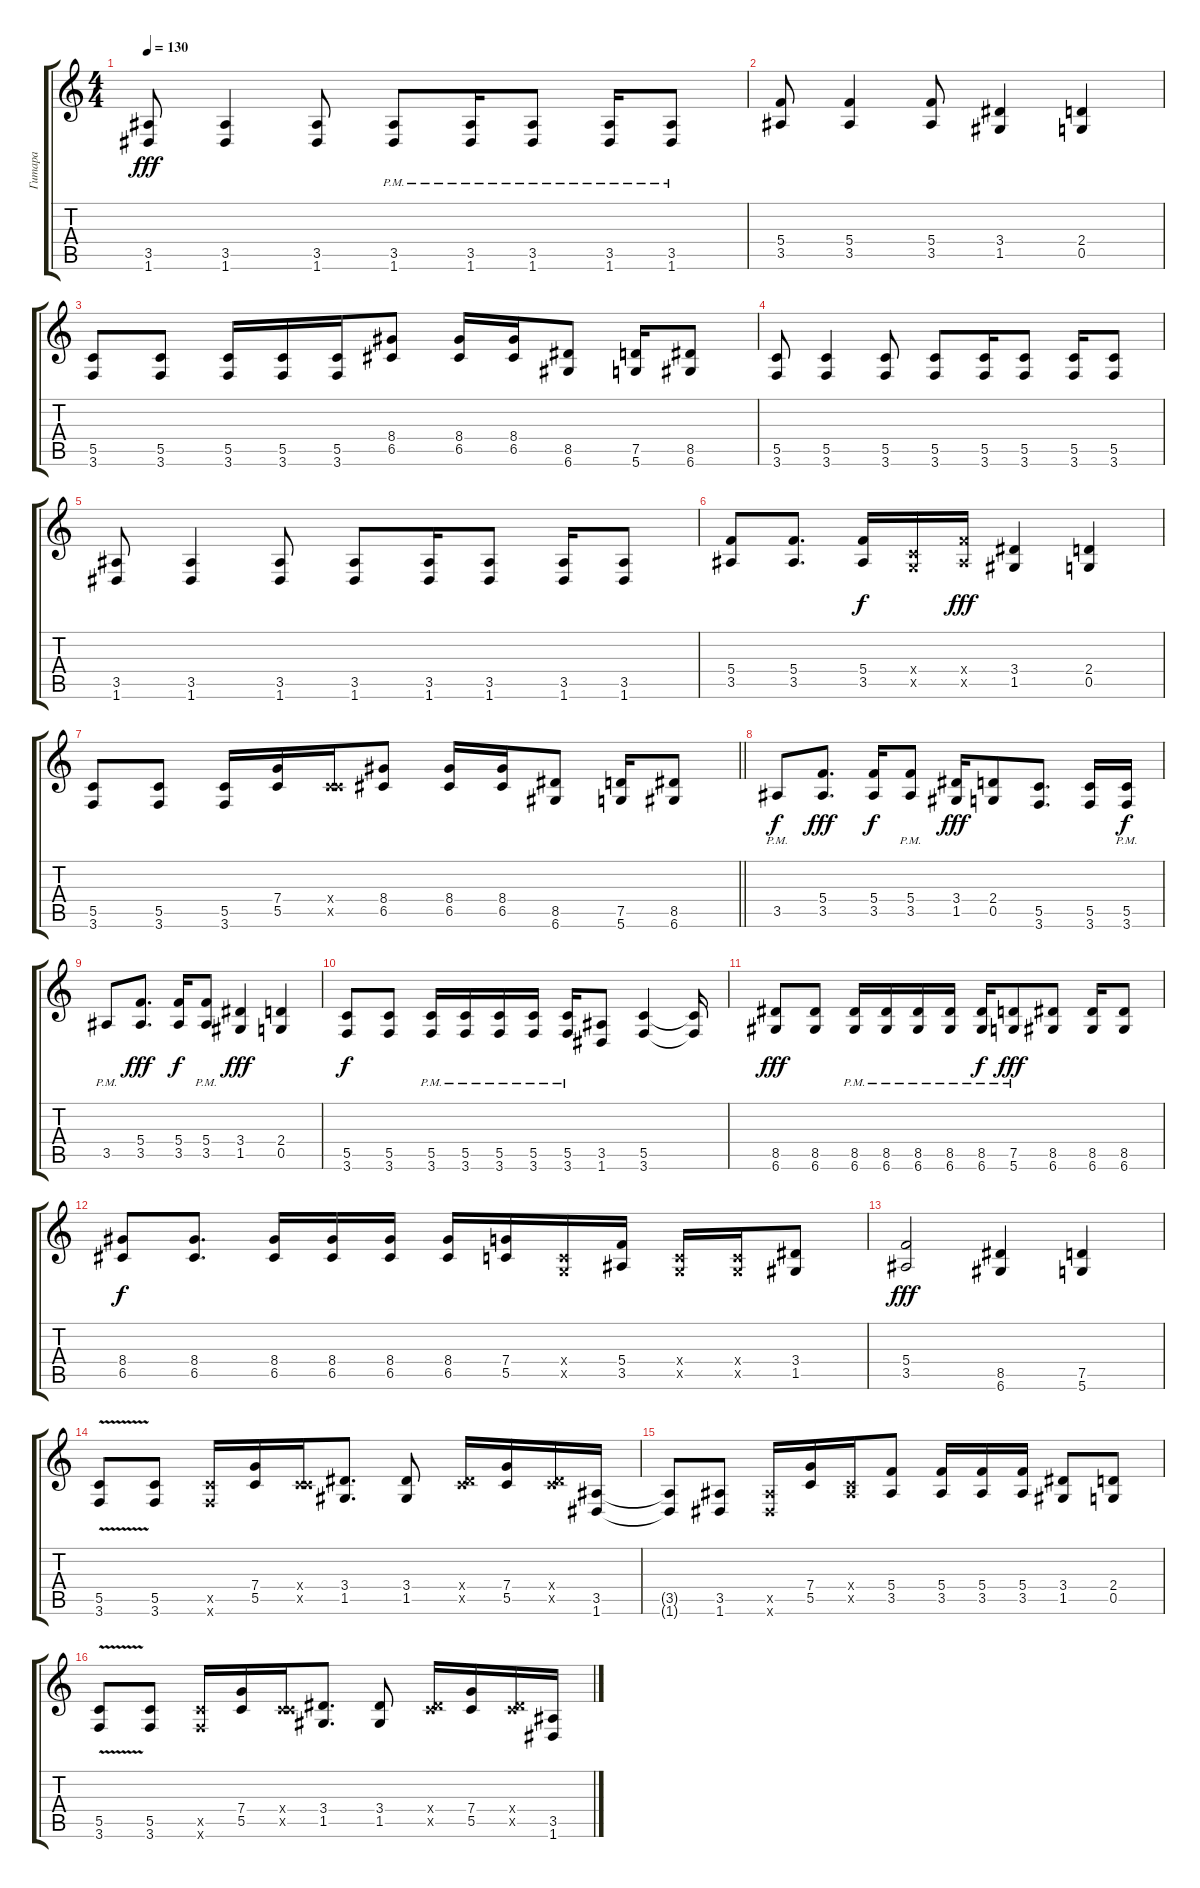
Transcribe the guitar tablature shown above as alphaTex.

\track ("Гитара" "Гитара") {instrument distortionguitar}
\staff {score tabs}
\tuning (D4 A3 F3 C3 G2 D2) {hide}
\ts (4 4)
\tempo 130
\clef g2
\ks c
(3.5 1.6).8{dy fff} (3.5 1.6).4 (3.5 1.6).8 (3.5{pm} 1.6{pm}).8 (3.5{pm} 1.6{pm}).16 (3.5{pm} 1.6{pm}).8 (3.5{pm} 1.6{pm}).16 (3.5{pm} 1.6{pm}).8 |
(5.4 3.5).8 (5.4 3.5).4 (5.4 3.5).8 (3.4 1.5).4 (2.4 0.5).4 |
(5.5 3.6).8 (5.5 3.6).8 (5.5 3.6).16 (5.5 3.6).16 (5.5 3.6).16 (8.4 6.5).8 (8.4 6.5).16 (8.4 6.5).16 (8.5 6.6).8 (7.5 5.6).16 (8.5 6.6).8 |
(5.5 3.6).8 (5.5 3.6).4 (5.5 3.6).8 (5.5 3.6).8 (5.5 3.6).16 (5.5 3.6).8 (5.5 3.6).16 (5.5 3.6).8 |
(3.5 1.6).8 (3.5 1.6).4 (3.5 1.6).8 (3.5 1.6).8 (3.5 1.6).16 (3.5 1.6).8 (3.5 1.6).16 (3.5 1.6).8 |
(5.4 3.5).8 (5.4 3.5).8{d} (5.4 3.5).16{dy f} (0.4{x} 0.5{x}).16 (5.4{x} 3.5{x}).16{dy fff} (3.4 1.5).4 (2.4 0.5).4 |
\barLineRight lightlight
(5.5 3.6).8 (5.5 3.6).8 (5.5 3.6).16 (7.4 5.5).16 (0.4{x} 5.5{x}).16 (8.4 6.5).8 (8.4 6.5).16 (8.4 6.5).16 (8.5 6.6).8 (7.5 5.6).16 (8.5 6.6).8 |
3.5{pm}.8{dy f} (5.4 3.5).8{d dy fff} (5.4 3.5).16{dy f} (5.4{pm} 3.5{pm}).8 (3.4 1.5).16{dy fff} (2.4 0.5).8 (5.5 3.6).8{d} (5.5 3.6).16 (5.5{pm} 3.6{pm}).16{dy f} |
3.5{pm}.8 (5.4 3.5).8{d dy fff} (5.4 3.5).16{dy f} (5.4{pm} 3.5{pm}).8 (3.4 1.5).4{dy fff} (2.4 0.5).4 |
(5.5 3.6).8{dy f} (5.5 3.6).8 (5.5{pm} 3.6{pm}).16 (5.5{pm} 3.6{pm}).16 (5.5{pm} 3.6{pm}).16 (5.5{pm} 3.6{pm}).16 (5.5{pm} 3.6{pm}).16 (3.5 1.6).8 (5.5 3.6).4 (5.5{t} 3.6{t}).16 |
(8.5 6.6).8{dy fff} (8.5 6.6).8 (8.5{pm} 6.6{pm}).16 (8.5{pm} 6.6{pm}).16 (8.5{pm} 6.6{pm}).16 (8.5{pm} 6.6{pm}).16 (8.5{pm} 6.6{pm}).16{dy f} (7.5{pm} 5.6{pm}).8{dy fff} (8.5 6.6).8 (8.5 6.6).16 (8.5 6.6).8 |
(8.4 6.5).8{dy f} (8.4 6.5).8{d} (8.4 6.5).16 (8.4 6.5).16 (8.4 6.5).16 (8.4 6.5).16 (7.4 5.5).16 (0.4{x} 0.5{x}).16 (5.4 3.5).16 (0.4{x} 0.5{x}).16 (0.4{x} 0.5{x}).16 (3.4 1.5).8 |
(5.4 3.5).2{dy fff} (8.5 6.6).4 (7.5 5.6).4 |
(5.5 3.6{v}).8 (5.5 3.6).8 (5.5{x} 3.6{x}).16 (7.4 5.5).16 (0.4{x} 5.5{x}).16 (3.4 1.5).8{d} (3.4 1.5).8 (0.4{x} 8.5{x}).16 (7.4 5.5).16 (0.4{x} 8.5{x}).16 (3.5 1.6).16 |
(3.5{t} 1.6{t}).8 (3.5 1.6).8 (3.5{x} 1.6{x}).16 (7.4 5.5).16 (0.4{x} 3.5{x}).16 (5.4 3.5).8 (5.4 3.5).16 (5.4 3.5).16 (5.4 3.5).16 (3.4 1.5).8 (2.4 0.5).8 |
(5.5 3.6{v}).8 (5.5 3.6).8 (5.5{x} 3.6{x}).16 (7.4 5.5).16 (0.4{x} 5.5{x}).16 (3.4 1.5).8{d} (3.4 1.5).8 (0.4{x} 8.5{x}).16 (7.4 5.5).16 (0.4{x} 8.5{x}).16 (3.5 1.6).16
